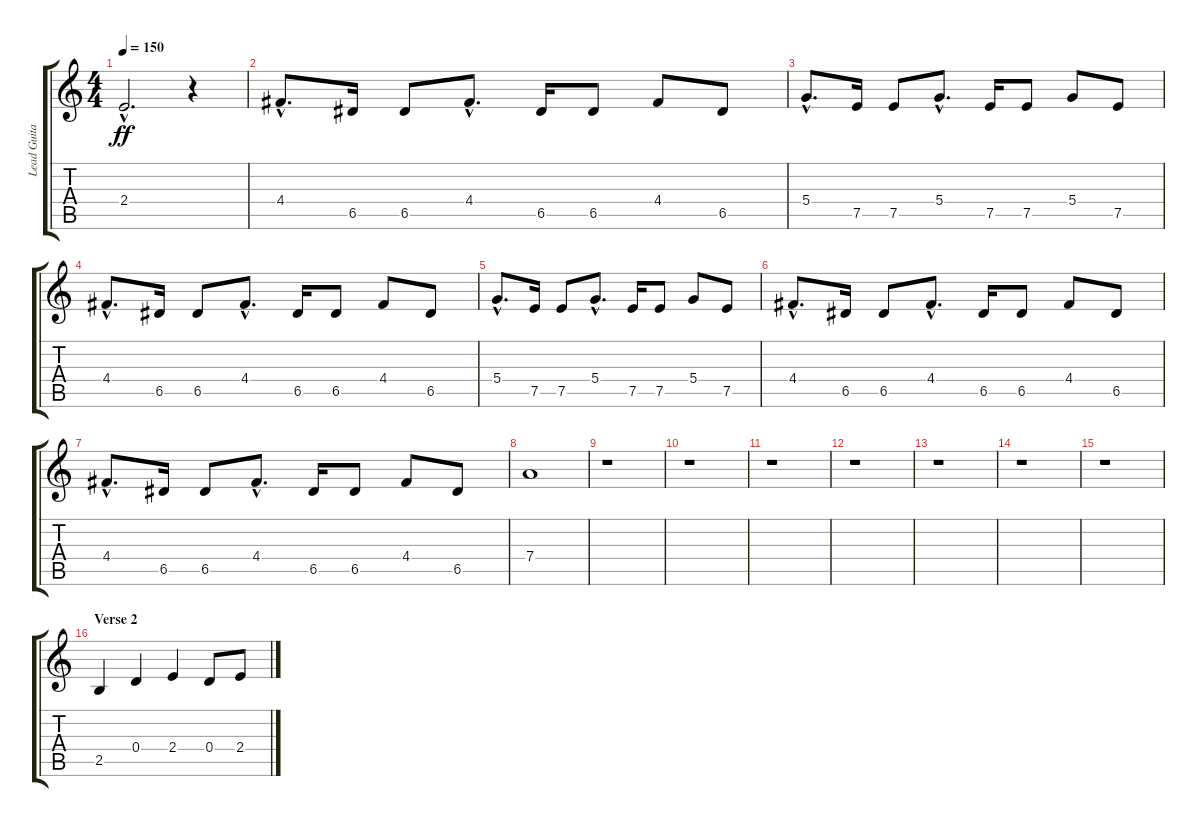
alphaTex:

\track ("Lead Guitar" "Lead Guita") {instrument electricguitarjazz}
\staff {score tabs}
\tuning (E4 B3 G3 D3 A2 E2) {hide}
\ts (4 4)
\tempo 150
\clef g2
\ks c
2.4{hac t}.2{d dy ff} r.4 |
4.4{hac}.8{d} 6.5.16 6.5.8 4.4{hac}.8{d} 6.5.16 6.5.8 4.4.8 6.5.8 |
5.4{hac}.8{d} 7.5.16 7.5.8 5.4{hac}.8{d} 7.5.16 7.5.8 5.4.8 7.5.8 |
4.4{hac}.8{d} 6.5.16 6.5.8 4.4{hac}.8{d} 6.5.16 6.5.8 4.4.8 6.5.8 |
5.4{hac}.8{d} 7.5.16 7.5.8 5.4{hac}.8{d} 7.5.16 7.5.8 5.4.8 7.5.8 |
4.4{hac}.8{d} 6.5.16 6.5.8 4.4{hac}.8{d} 6.5.16 6.5.8 4.4.8 6.5.8 |
4.4{hac}.8{d} 6.5.16 6.5.8 4.4{hac}.8{d} 6.5.16 6.5.8 4.4.8 6.5.8 |
7.4.1 |
r.1 |
r.1 |
r.1 |
r.1 |
r.1 |
r.1 |
r.1 |
\section ("" "Verse 2")
2.5.4 0.4.4 2.4.4 0.4.8 2.4.8
